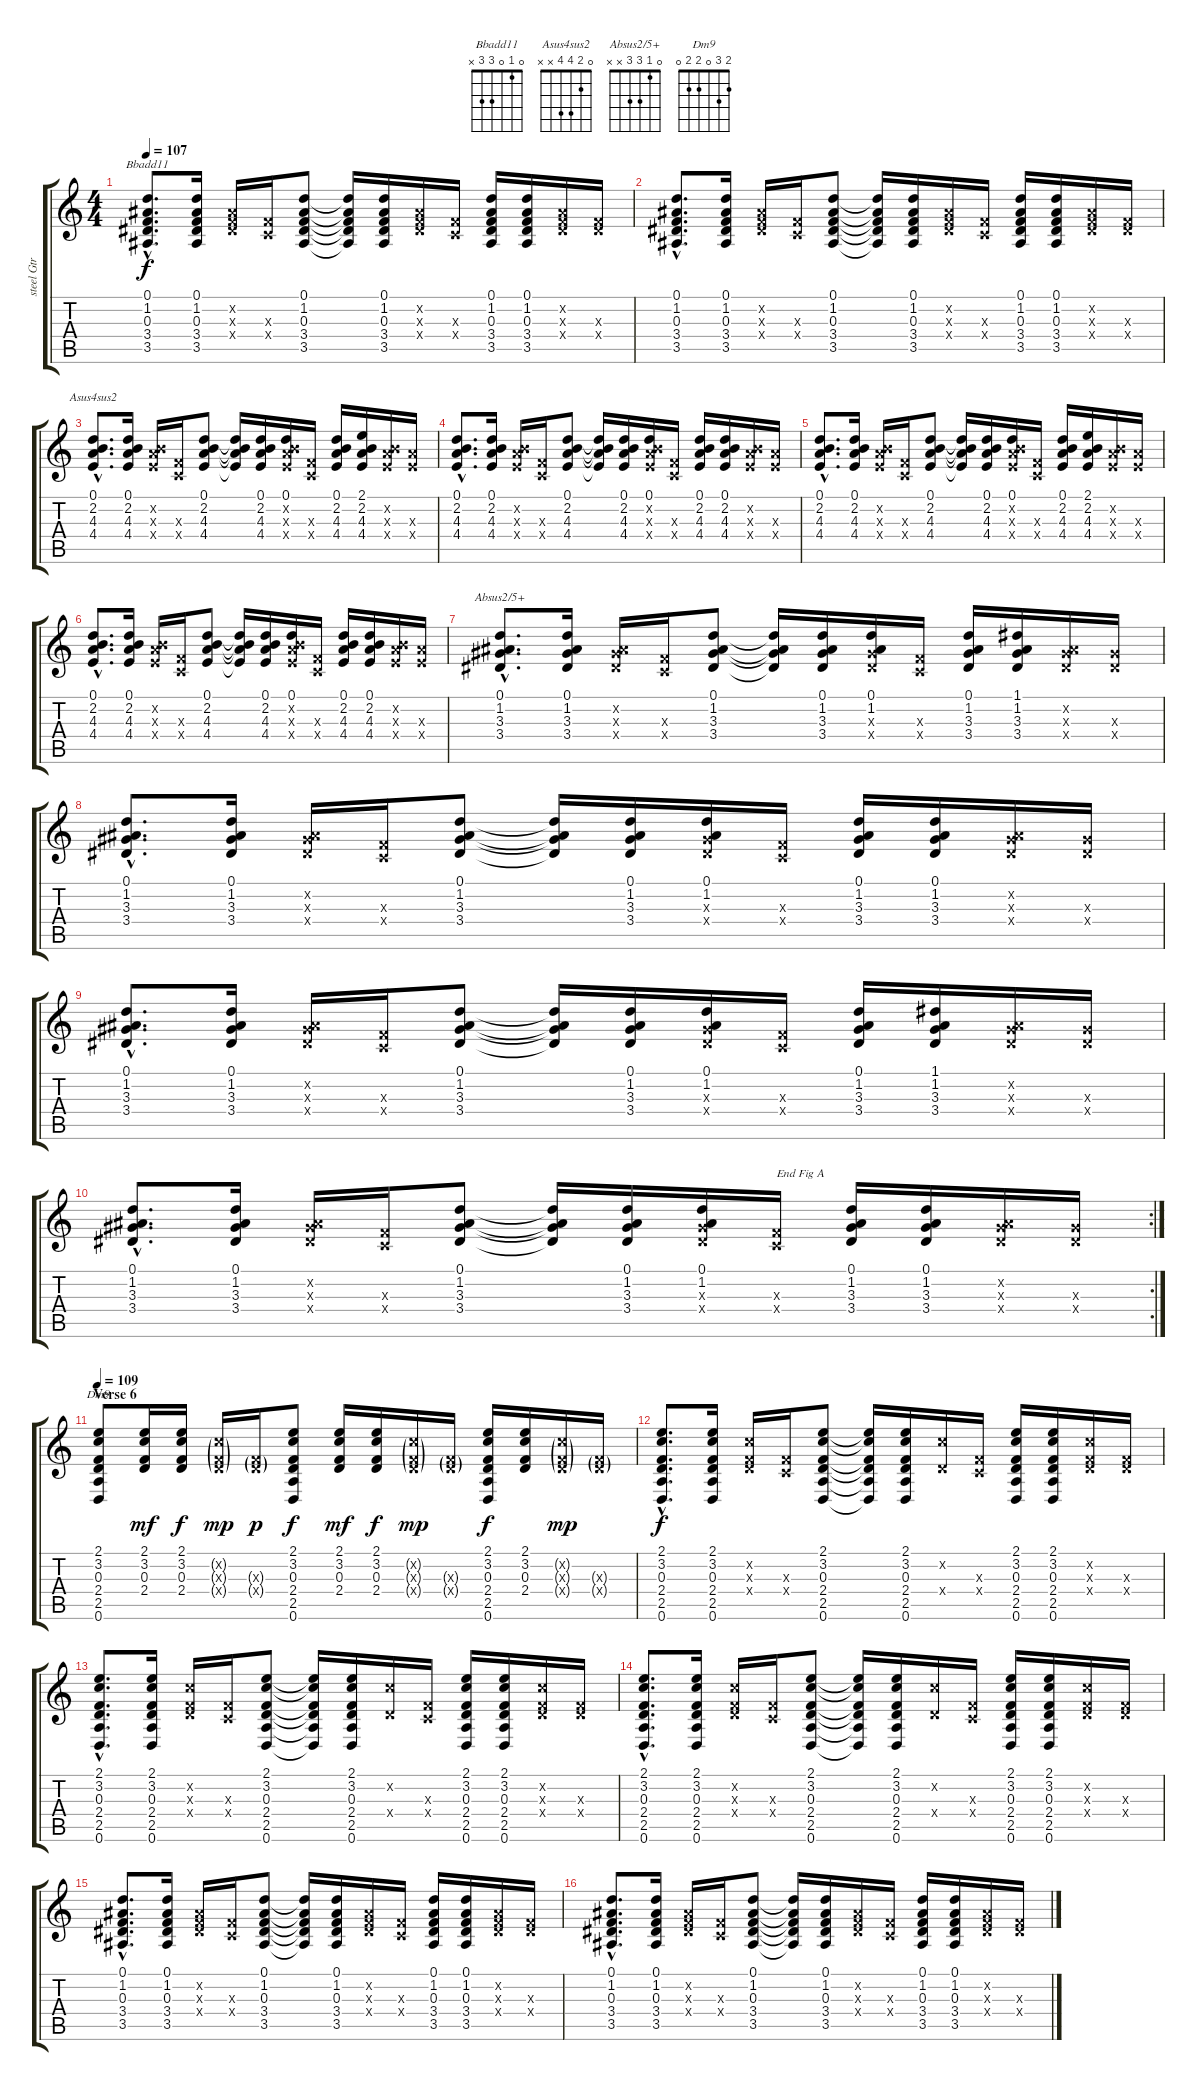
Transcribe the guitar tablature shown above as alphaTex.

\track ("steel Gtr" "steel Gtr") {instrument acousticguitarsteel}
\staff {score tabs}
\tuning (D4 A3 F3 C3 G2 D2) {hide}
\chord ("Bbadd11" 0 1 0 3 3 x)
\chord ("Asus4sus2" 0 2 4 4 x x)
\chord ("Absus2/5+" 0 1 3 3 x x)
\chord ("Dm9" 2 3 0 2 2 0)
\ts (4 4)
\tempo 107
\clef g2
\ks c
(0.1{hac} 1.2{hac} 0.3{hac} 3.4{hac} 3.5{hac}).8{d ch "Bbadd11" dy f} (0.1 1.2 0.3 3.4 3.5).16 (1.2{x} 0.3{x} 3.4{x}).16 (0.3{x} 0.4{x}).16 (0.1 1.2 0.3 3.4 3.5).8 (0.1{t} 1.2{t} 0.3{t} 3.4{t} 3.5{t}).16 (0.1 1.2 0.3 3.4 3.5).16 (1.2{x} 0.3{x} 3.4{x}).16 (0.3{x} 0.4{x}).16 (0.1 1.2 0.3 3.4 3.5).16 (0.1 1.2 0.3 3.4 3.5).16 (1.2{x} 0.3{x} 3.4{x}).16 (0.3{x} 3.4{x}).16 |
(0.1{hac} 1.2{hac} 0.3{hac} 3.4{hac} 3.5{hac}).8{d} (0.1 1.2 0.3 3.4 3.5).16 (1.2{x} 0.3{x} 3.4{x}).16 (0.3{x} 0.4{x}).16 (0.1 1.2 0.3 3.4 3.5).8 (0.1{t} 1.2{t} 0.3{t} 3.4{t} 3.5{t}).16 (0.1 1.2 0.3 3.4 3.5).16 (1.2{x} 0.3{x} 3.4{x}).16 (0.3{x} 0.4{x}).16 (0.1 1.2 0.3 3.4 3.5).16 (0.1 1.2 0.3 3.4 3.5).16 (1.2{x} 0.3{x} 3.4{x}).16 (0.3{x} 3.4{x}).16 |
(0.1{hac} 2.2{hac} 4.3{hac} 4.4{hac}).8{d ch "Asus4sus2"} (0.1 2.2 4.3 4.4).16 (2.2{x} 4.3{x} 4.4{x}).16 (0.3{x} 0.4{x}).16 (0.1 2.2 4.3 4.4).8 (0.1{t} 2.2{t} 4.3{t} 4.4{t}).16 (0.1 2.2 4.3 4.4).16 (0.1 2.2{x} 4.3{x} 4.4{x}).16 (0.3{x} 0.4{x}).16 (0.1 2.2 4.3 4.4).16 (2.1 2.2 4.3 4.4).16 (2.2{x} 4.3{x} 4.4{x}).16 (4.3{x} 4.4{x}).16 |
(0.1{hac} 2.2{hac} 4.3{hac} 4.4{hac}).8{d} (0.1 2.2 4.3 4.4).16 (2.2{x} 4.3{x} 4.4{x}).16 (0.3{x} 0.4{x}).16 (0.1 2.2 4.3 4.4).8 (0.1{t} 2.2{t} 4.3{t} 4.4{t}).16 (0.1 2.2 4.3 4.4).16 (0.1 2.2{x} 4.3{x} 4.4{x}).16 (0.3{x} 0.4{x}).16 (0.1 2.2 4.3 4.4).16 (0.1 2.2 4.3 4.4).16 (2.2{x} 4.3{x} 4.4{x}).16 (4.3{x} 4.4{x}).16 |
(0.1{hac} 2.2{hac} 4.3{hac} 4.4{hac}).8{d} (0.1 2.2 4.3 4.4).16 (2.2{x} 4.3{x} 4.4{x}).16 (0.3{x} 0.4{x}).16 (0.1 2.2 4.3 4.4).8 (0.1{t} 2.2{t} 4.3{t} 4.4{t}).16 (0.1 2.2 4.3 4.4).16 (0.1 2.2{x} 4.3{x} 4.4{x}).16 (0.3{x} 0.4{x}).16 (0.1 2.2 4.3 4.4).16 (2.1 2.2 4.3 4.4).16 (2.2{x} 4.3{x} 4.4{x}).16 (4.3{x} 4.4{x}).16 |
(0.1{hac} 2.2{hac} 4.3{hac} 4.4{hac}).8{d} (0.1 2.2 4.3 4.4).16 (2.2{x} 4.3{x} 4.4{x}).16 (0.3{x} 0.4{x}).16 (0.1 2.2 4.3 4.4).8 (0.1{t} 2.2{t} 4.3{t} 4.4{t}).16 (0.1 2.2 4.3 4.4).16 (0.1 2.2{x} 4.3{x} 4.4{x}).16 (0.3{x} 0.4{x}).16 (0.1 2.2 4.3 4.4).16 (0.1 2.2 4.3 4.4).16 (2.2{x} 4.3{x} 4.4{x}).16 (4.3{x} 4.4{x}).16 |
(0.1{hac} 1.2{hac} 3.3{hac} 3.4{hac}).8{d ch "Absus2/5+"} (0.1 1.2 3.3 3.4).16 (1.2{x} 3.3{x} 3.4{x}).16 (0.3{x} 0.4{x}).16 (0.1 1.2 3.3 3.4).8 (0.1{t} 1.2{t} 3.3{t} 3.4{t}).16 (0.1 1.2 3.3 3.4).16 (0.1 1.2 3.3{x} 3.4{x}).16 (0.3{x} 0.4{x}).16 (0.1 1.2 3.3 3.4).16 (1.1 1.2 3.3 3.4).16 (1.2{x} 3.3{x} 3.4{x}).16 (3.3{x} 3.4{x}).16 |
(0.1{hac} 1.2{hac} 3.3{hac} 3.4{hac}).8{d} (0.1 1.2 3.3 3.4).16 (1.2{x} 3.3{x} 3.4{x}).16 (0.3{x} 0.4{x}).16 (0.1 1.2 3.3 3.4).8 (0.1{t} 1.2{t} 3.3{t} 3.4{t}).16 (0.1 1.2 3.3 3.4).16 (0.1 1.2 3.3{x} 3.4{x}).16 (0.3{x} 0.4{x}).16 (0.1 1.2 3.3 3.4).16 (0.1 1.2 3.3 3.4).16 (1.2{x} 3.3{x} 3.4{x}).16 (3.3{x} 3.4{x}).16 |
(0.1{hac} 1.2{hac} 3.3{hac} 3.4{hac}).8{d} (0.1 1.2 3.3 3.4).16 (1.2{x} 3.3{x} 3.4{x}).16 (0.3{x} 0.4{x}).16 (0.1 1.2 3.3 3.4).8 (0.1{t} 1.2{t} 3.3{t} 3.4{t}).16 (0.1 1.2 3.3 3.4).16 (0.1 1.2 3.3{x} 3.4{x}).16 (0.3{x} 0.4{x}).16 (0.1 1.2 3.3 3.4).16 (1.1 1.2 3.3 3.4).16 (1.2{x} 3.3{x} 3.4{x}).16 (3.3{x} 3.4{x}).16 |
\rc 2
(0.1{hac} 1.2{hac} 3.3{hac} 3.4{hac}).8{d} (0.1 1.2 3.3 3.4).16 (1.2{x} 3.3{x} 3.4{x}).16 (0.3{x} 0.4{x}).16 (0.1 1.2 3.3 3.4).8 (0.1{t} 1.2{t} 3.3{t} 3.4{t}).16 (0.1 1.2 3.3 3.4).16 (0.1 1.2 3.3{x} 3.4{x}).16 (0.3{x} 0.4{x}).16{txt "End Fig A"} (0.1 1.2 3.3 3.4).16 (0.1 1.2 3.3 3.4).16 (1.2{x} 3.3{x} 3.4{x}).16 (3.3{x} 3.4{x}).16 |
\section ("" "Verse 6")
\tempo 109
(2.1 3.2 0.3 2.4 2.5 0.6).8{ch "Dm9"} (2.1 3.2 0.3 2.4).16{dy mf} (2.1 3.2 0.3 2.4).16{dy f} (3.2{g x} 0.3{g x} 2.4{g x}).16{dy mp} (0.3{g x} 2.4{g x}).16{dy p} (2.1 3.2 0.3 2.4 2.5 0.6).8{dy f} (2.1 3.2 0.3 2.4).16{dy mf} (2.1 3.2 0.3 2.4).16{dy f} (3.2{g x} 0.3{g x} 2.4{g x}).16{dy mp} (0.3{g x} 2.4{g x}).16 (2.1 3.2 0.3 2.4 2.5 0.6).16{dy f} (2.1 3.2 0.3 2.4).16 (3.2{g x} 0.3{g x} 2.4{g x}).16{dy mp} (0.3{g x} 2.4{g x}).16 |
(2.1{hac} 3.2{hac} 0.3{hac} 2.4{hac} 2.5{hac} 0.6{hac}).8{d dy f} (2.1 3.2 0.3 2.4 2.5 0.6).16 (3.2{x} 0.3{x} 2.4{x}).16 (0.3{x} 0.4{x}).16 (2.1 3.2 0.3 2.4 2.5 0.6).8 (2.1{t} 3.2{t} 0.3{t} 2.4{t} 2.5{t} 0.6{t}).16 (2.1 3.2 0.3 2.4 2.5 0.6).16 (3.2{x} 2.4{x}).16 (0.3{x} 0.4{x}).16 (2.1 3.2 0.3 2.4 2.5 0.6).16 (2.1 3.2 0.3 2.4 2.5 0.6).16 (3.2{x} 0.3{x} 2.4{x}).16 (0.3{x} 2.4{x}).16 |
(2.1{hac} 3.2{hac} 0.3{hac} 2.4{hac} 2.5{hac} 0.6{hac}).8{d} (2.1 3.2 0.3 2.4 2.5 0.6).16 (3.2{x} 0.3{x} 2.4{x}).16 (0.3{x} 0.4{x}).16 (2.1 3.2 0.3 2.4 2.5 0.6).8 (2.1{t} 3.2{t} 0.3{t} 2.4{t} 2.5{t} 0.6{t}).16 (2.1 3.2 0.3 2.4 2.5 0.6).16 (3.2{x} 2.4{x}).16 (0.3{x} 0.4{x}).16 (2.1 3.2 0.3 2.4 2.5 0.6).16 (2.1 3.2 0.3 2.4 2.5 0.6).16 (3.2{x} 0.3{x} 2.4{x}).16 (0.3{x} 2.4{x}).16 |
(2.1{hac} 3.2{hac} 0.3{hac} 2.4{hac} 2.5{hac} 0.6{hac}).8{d} (2.1 3.2 0.3 2.4 2.5 0.6).16 (3.2{x} 0.3{x} 2.4{x}).16 (0.3{x} 0.4{x}).16 (2.1 3.2 0.3 2.4 2.5 0.6).8 (2.1{t} 3.2{t} 0.3{t} 2.4{t} 2.5{t} 0.6{t}).16 (2.1 3.2 0.3 2.4 2.5 0.6).16 (3.2{x} 2.4{x}).16 (0.3{x} 0.4{x}).16 (2.1 3.2 0.3 2.4 2.5 0.6).16 (2.1 3.2 0.3 2.4 2.5 0.6).16 (3.2{x} 0.3{x} 2.4{x}).16 (0.3{x} 2.4{x}).16 |
(0.1{hac} 1.2{hac} 0.3{hac} 3.4{hac} 3.5{hac}).8{d} (0.1 1.2 0.3 3.4 3.5).16 (1.2{x} 0.3{x} 3.4{x}).16 (0.3{x} 0.4{x}).16 (0.1 1.2 0.3 3.4 3.5).8 (0.1{t} 1.2{t} 0.3{t} 3.4{t} 3.5{t}).16 (0.1 1.2 0.3 3.4 3.5).16 (1.2{x} 0.3{x} 3.4{x}).16 (0.3{x} 0.4{x}).16 (0.1 1.2 0.3 3.4 3.5).16 (0.1 1.2 0.3 3.4 3.5).16 (1.2{x} 0.3{x} 3.4{x}).16 (0.3{x} 3.4{x}).16 |
(0.1{hac} 1.2{hac} 0.3{hac} 3.4{hac} 3.5{hac}).8{d} (0.1 1.2 0.3 3.4 3.5).16 (1.2{x} 0.3{x} 3.4{x}).16 (0.3{x} 0.4{x}).16 (0.1 1.2 0.3 3.4 3.5).8 (0.1{t} 1.2{t} 0.3{t} 3.4{t} 3.5{t}).16 (0.1 1.2 0.3 3.4 3.5).16 (1.2{x} 0.3{x} 3.4{x}).16 (0.3{x} 0.4{x}).16 (0.1 1.2 0.3 3.4 3.5).16 (0.1 1.2 0.3 3.4 3.5).16 (1.2{x} 0.3{x} 3.4{x}).16 (0.3{x} 3.4{x}).16
